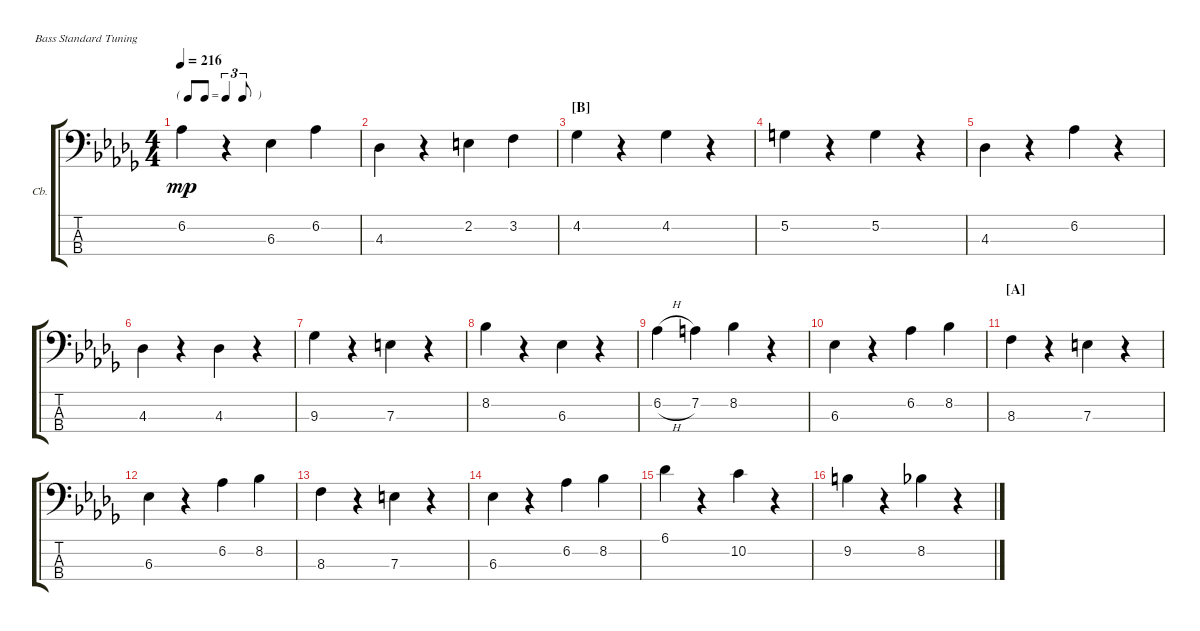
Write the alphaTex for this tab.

\defaultSystemsLayout 4
\bracketExtendMode groupsimilarinstruments
\firstSystemTrackNameOrientation horizontal
\otherSystemsTrackNameOrientation horizontal
\track ("Contrabass" "Cb.") {instrument acousticbass}
\staff {score tabs}
\tuning (G2 D2 A1 E1)
\ts (4 4)
\tf triplet8th
\tempo 216
\clef f4
\ks db
6.2.4{dy mp} r.4 6.3.4 6.2.4 |
4.3.4 r.4 2.2.4 3.2.4 |
\section ("B" "")
4.2.4 r.4 4.2.4 r.4 |
5.2.4 r.4 5.2.4 r.4 |
4.3.4 r.4 6.2.4 r.4 |
4.3.4 r.4 4.3.4 r.4 |
9.3.4 r.4 7.3.4 r.4 |
8.2.4 r.4 6.3.4 r.4 |
6.2{h}.4 7.2.4 8.2.4 r.4 |
6.3.4 r.4 6.2.4 8.2.4 |
\section ("A" "")
8.3.4 r.4 7.3.4 r.4 |
6.3.4 r.4 6.2.4 8.2.4 |
8.3.4 r.4 7.3.4 r.4 |
6.3.4 r.4 6.2.4 8.2.4 |
6.1.4 r.4 10.2.4 r.4 |
9.2.4 r.4 8.2.4 r.4
